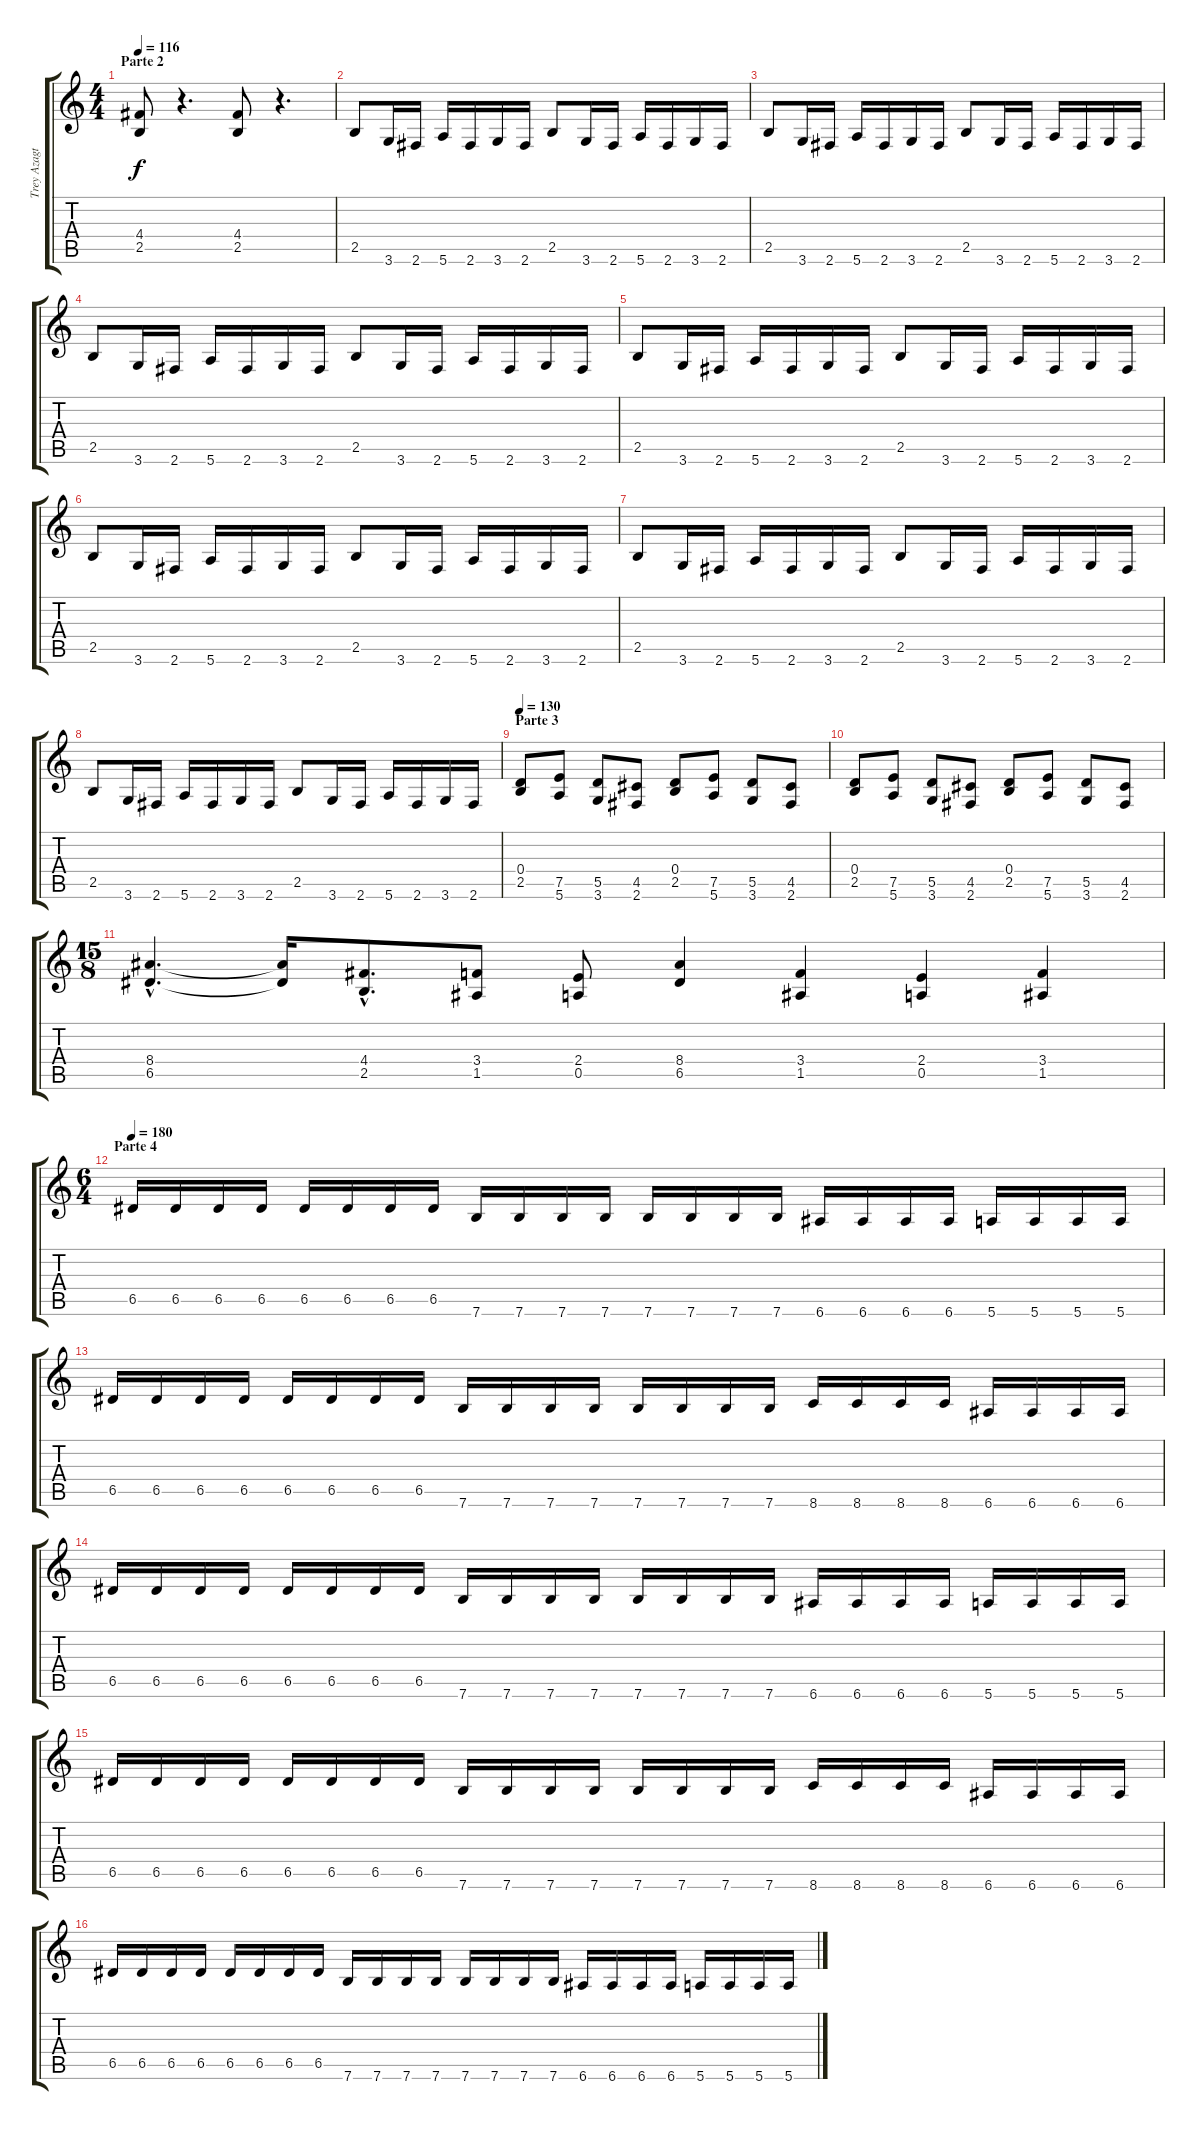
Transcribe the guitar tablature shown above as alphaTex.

\track ("Trey Azagthoth" "Trey Azagt") {instrument distortionguitar}
\staff {score tabs}
\tuning (E4 B3 G3 D3 A2 E2) {hide}
\ts (4 4)
\section ("" "Parte 2")
\tempo 116
\clef g2
\ks c
(4.4 2.5).8{dy f} r.4{d} (4.4 2.5).8 r.4{d} |
2.5.8 3.6.16 2.6.16 5.6.16 2.6.16 3.6.16 2.6.16 2.5.8 3.6.16 2.6.16 5.6.16 2.6.16 3.6.16 2.6.16 |
2.5.8 3.6.16 2.6.16 5.6.16 2.6.16 3.6.16 2.6.16 2.5.8 3.6.16 2.6.16 5.6.16 2.6.16 3.6.16 2.6.16 |
2.5.8 3.6.16 2.6.16 5.6.16 2.6.16 3.6.16 2.6.16 2.5.8 3.6.16 2.6.16 5.6.16 2.6.16 3.6.16 2.6.16 |
2.5.8 3.6.16 2.6.16 5.6.16 2.6.16 3.6.16 2.6.16 2.5.8 3.6.16 2.6.16 5.6.16 2.6.16 3.6.16 2.6.16 |
2.5.8 3.6.16 2.6.16 5.6.16 2.6.16 3.6.16 2.6.16 2.5.8 3.6.16 2.6.16 5.6.16 2.6.16 3.6.16 2.6.16 |
2.5.8 3.6.16 2.6.16 5.6.16 2.6.16 3.6.16 2.6.16 2.5.8 3.6.16 2.6.16 5.6.16 2.6.16 3.6.16 2.6.16 |
2.5.8 3.6.16 2.6.16 5.6.16 2.6.16 3.6.16 2.6.16 2.5.8 3.6.16 2.6.16 5.6.16 2.6.16 3.6.16 2.6.16 |
\section ("" "Parte 3")
\tempo 130
(0.4 2.5).8 (7.5 5.6).8 (5.5 3.6).8 (4.5 2.6).8 (0.4 2.5).8 (7.5 5.6).8 (5.5 3.6).8 (4.5 2.6).8 |
(0.4 2.5).8 (7.5 5.6).8 (5.5 3.6).8 (4.5 2.6).8 (0.4 2.5).8 (7.5 5.6).8 (5.5 3.6).8 (4.5 2.6).8 |
\ts (15 8)
(8.4{hac} 6.5{hac}).4{d} (8.4{t} 6.5{t}).16 (4.4{hac} 2.5{hac}).8{d} (3.4 1.5).8 (2.4 0.5).8 (8.4 6.5).4 (3.4 1.5).4 (2.4 0.5).4 (3.4 1.5).4 |
\ts (6 4)
\section ("" "Parte 4")
\tempo 180
6.5.16 6.5.16 6.5.16 6.5.16 6.5.16 6.5.16 6.5.16 6.5.16 7.6.16 7.6.16 7.6.16 7.6.16 7.6.16 7.6.16 7.6.16 7.6.16 6.6.16 6.6.16 6.6.16 6.6.16 5.6.16 5.6.16 5.6.16 5.6.16 |
6.5.16 6.5.16 6.5.16 6.5.16 6.5.16 6.5.16 6.5.16 6.5.16 7.6.16 7.6.16 7.6.16 7.6.16 7.6.16 7.6.16 7.6.16 7.6.16 8.6.16 8.6.16 8.6.16 8.6.16 6.6.16 6.6.16 6.6.16 6.6.16 |
6.5.16 6.5.16 6.5.16 6.5.16 6.5.16 6.5.16 6.5.16 6.5.16 7.6.16 7.6.16 7.6.16 7.6.16 7.6.16 7.6.16 7.6.16 7.6.16 6.6.16 6.6.16 6.6.16 6.6.16 5.6.16 5.6.16 5.6.16 5.6.16 |
6.5.16 6.5.16 6.5.16 6.5.16 6.5.16 6.5.16 6.5.16 6.5.16 7.6.16 7.6.16 7.6.16 7.6.16 7.6.16 7.6.16 7.6.16 7.6.16 8.6.16 8.6.16 8.6.16 8.6.16 6.6.16 6.6.16 6.6.16 6.6.16 |
6.5.16 6.5.16 6.5.16 6.5.16 6.5.16 6.5.16 6.5.16 6.5.16 7.6.16 7.6.16 7.6.16 7.6.16 7.6.16 7.6.16 7.6.16 7.6.16 6.6.16 6.6.16 6.6.16 6.6.16 5.6.16 5.6.16 5.6.16 5.6.16
